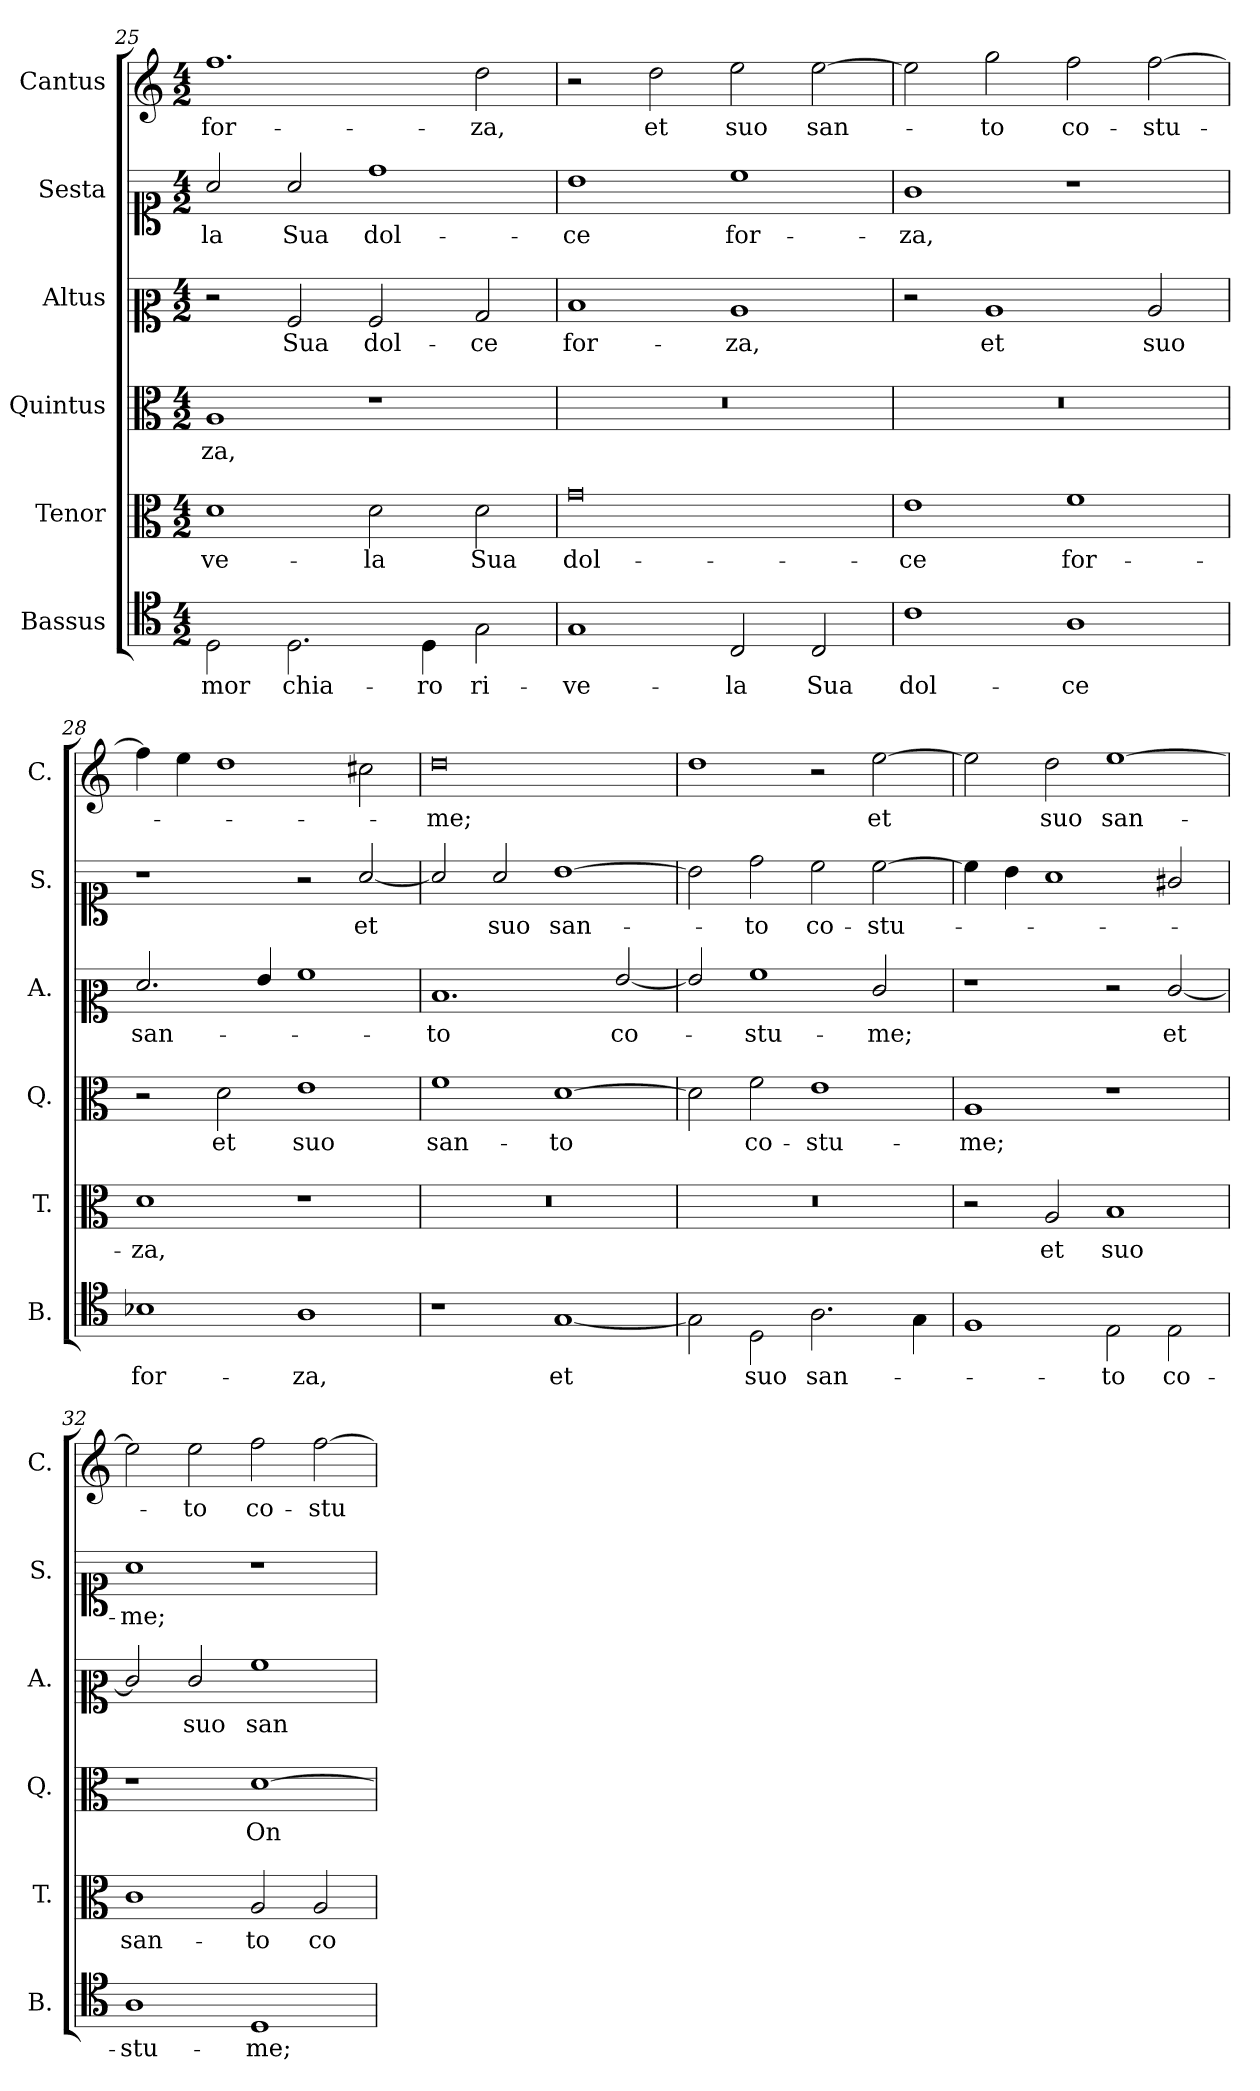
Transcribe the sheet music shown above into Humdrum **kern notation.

**kern	**text	**kern	**text	**kern	**text	**kern	**text	**kern	**text	**kern	**text
*part6	*part6	*part5	*part5	*part4	*part4	*part3	*part3	*part2	*part2	*part1	*part1
*staff6	*staff6	*staff5	*staff5	*staff4	*staff4	*staff3	*staff3	*staff2	*staff2	*staff1	*staff1
*I"Bassus	*	*I"Tenor	*	*I"Quintus	*	*I"Altus	*	*I"Sesta	*	*I"Cantus	*
*I'B.	*	*I'T.	*	*I'Q.	*	*I'A.	*	*I'S.	*	*I'C.	*
*clefC4	*	*clefC3	*	*clefC3	*	*clefC2	*	*clefC1	*	*clefG2	*
*k[]	*	*k[]	*	*k[]	*	*k[]	*	*k[]	*	*k[]	*
*M4/2	*	*M4/2	*	*M4/2	*	*M4/2	*	*M4/2	*	*M4/2	*
=25	=25	=25	=25	=25	=25	=25	=25	=25	=25	=25	=25
!	!LO:LY:b	!	!LO:LY:b	!	!LO:LY:b	!	!	!	!LO:LY:b	!	!LO:LY:b
2D\	-mor	1d	-ve-	1A	-za,	2r	.	2a/	-la	1.ff	for-
!	!LO:LY:b	!	!	!	!	!	!LO:LY:b	!	!LO:LY:b	!	!
2.D\	chia-	.	.	.	.	2A/	Sua	2a/	Sua	.	.
!	!	!	!LO:LY:b	!	!	!	!LO:LY:b	!	!LO:LY:b	!	!
.	.	2d\	-la	1r	.	2A/	dol-	1dd	dol-	.	.
!	!LO:LY:b	!	!	!	!	!	!	!	!	!	!
4D\	-ro	.	.	.	.	.	.	.	.	.	.
!	!LO:LY:b	!	!LO:LY:b	!	!	!	!LO:LY:b	!	!	!	!LO:LY:b
2G\	ri-	2d\	Sua	.	.	2B/	-ce	.	.	2dd\	-za,
!!LO:PB:g=z
=26	=26	=26	=26	=26	=26	=26	=26	=26	=26	=26	=26
!	!LO:LY:b	!	!LO:LY:b	!	!	!	!LO:LY:b	!	!LO:LY:b	!	!
1G	-ve-	0g	dol-	0r	.	1d	for-	1b	-ce	2r	.
!	!	!	!	!	!	!	!	!	!	!	!LO:LY:b
.	.	.	.	.	.	.	.	.	.	2dd\	et
!	!LO:LY:b	!	!	!	!	!	!LO:LY:b	!	!LO:LY:b	!	!LO:LY:b
2C/	-la	.	.	.	.	1c	-za,	1cc	for-	2ee\	suo
!	!LO:LY:b	!	!	!	!	!	!	!	!	!	!LO:LY:b
2C/	Sua	.	.	.	.	.	.	.	.	[2ee\	san-
=27	=27	=27	=27	=27	=27	=27	=27	=27	=27	=27	=27
!	!LO:LY:b	!	!LO:LY:b	!	!	!	!	!	!LO:LY:b	!	!
1c	dol-	1e	-ce	0r	.	2r	.	1g	-za,	2ee\]	.
!	!	!	!	!	!	!	!LO:LY:b	!	!	!	!LO:LY:b
.	.	.	.	.	.	1c	et	.	.	2gg\	-to
!	!LO:LY:b	!	!LO:LY:b	!	!	!	!	!	!	!	!LO:LY:b
1A	-ce	1f	for-	.	.	.	.	1r	.	2ff\	co-
!	!	!	!	!	!	!	!LO:LY:b	!	!	!	!LO:LY:b
.	.	.	.	.	.	2c/	suo	.	.	[2ff\	-stu-
=28	=28	=28	=28	=28	=28	=28	=28	=28	=28	=28	=28
!	!LO:LY:b	!	!LO:LY:b	!	!	!	!LO:LY:b	!	!	!	!
1B-X	for-	1d	-za,	2r	.	2.f/	san-	1r	.	4ff\]	.
.	.	.	.	.	.	.	.	.	.	4ee\	.
!	!	!	!	!	!LO:LY:b	!	!	!	!	!	!
.	.	.	.	2d\	et	.	.	.	.	1dd	.
.	.	.	.	.	.	4g/	.	.	.	.	.
!	!LO:LY:b	!	!	!	!LO:LY:b	!	!	!	!	!	!
1A	-za,	1r	.	1e	suo	1a	.	2r	.	.	.
!	!	!	!	!	!	!	!	!	!LO:LY:b	!	!
.	.	.	.	.	.	.	.	[2a/	et	2cc#X\	.
=29	=29	=29	=29	=29	=29	=29	=29	=29	=29	=29	=29
!	!	!	!	!	!LO:LY:b	!	!LO:LY:b	!	!	!	!LO:LY:b
1r	.	0r	.	1f	san-	1.d	-to	2a/]	.	0dd	-me;
!	!	!	!	!	!	!	!	!	!LO:LY:b	!	!
.	.	.	.	.	.	.	.	2a/	suo	.	.
!	!LO:LY:b	!	!	!	!LO:LY:b	!	!	!	!LO:LY:b	!	!
[1G	et	.	.	[1d	-to	.	.	[1b	san-	.	.
!	!	!	!	!	!	!	!LO:LY:b	!	!	!	!
.	.	.	.	.	.	[2g/	co-	.	.	.	.
=30	=30	=30	=30	=30	=30	=30	=30	=30	=30	=30	=30
2G\]	.	0r	.	2d\]	.	2g/]	.	2b\]	.	1dd	.
!	!LO:LY:b	!	!	!	!LO:LY:b	!	!LO:LY:b	!	!LO:LY:b	!	!
2D\	suo	.	.	2f\	co-	1a	-stu-	2dd\	-to	.	.
!	!LO:LY:b	!	!	!	!LO:LY:b	!	!	!	!LO:LY:b	!	!
2.A\	san-	.	.	1e	-stu-	.	.	2cc\	co-	2r	.
!	!	!	!	!	!	!	!LO:LY:b	!	!LO:LY:b	!	!LO:LY:b
.	.	.	.	.	.	2e/	-me;	[2cc\	-stu-	[2ee\	et
4G\	.	.	.	.	.	.	.	.	.	.	.
=31	=31	=31	=31	=31	=31	=31	=31	=31	=31	=31	=31
!	!	!	!	!	!LO:LY:b	!	!	!	!	!	!
1F	.	2r	.	1A	-me;	1r	.	4cc\]	.	2ee\]	.
.	.	.	.	.	.	.	.	4b\	.	.	.
!	!	!	!LO:LY:b	!	!	!	!	!	!	!	!LO:LY:b
.	.	2A/	et	.	.	.	.	1a	.	2dd\	suo
!	!LO:LY:b	!	!LO:LY:b	!	!	!	!	!	!	!	!LO:LY:b
2E\	-to	1B	suo	1r	.	2r	.	.	.	[1ee	san-
!	!LO:LY:b	!	!	!	!	!	!LO:LY:b	!	!	!	!
2E\	co-	.	.	.	.	[2e/	et	2g#X/	.	.	.
!!LO:LB:g=z
=32	=32	=32	=32	=32	=32	=32	=32	=32	=32	=32	=32
!	!LO:LY:b	!	!LO:LY:b	!	!	!	!	!	!LO:LY:b	!	!
1A	-stu-	1c	san-	1r	.	2e/]	.	1a	-me;	2ee\]	.
!	!	!	!	!	!	!	!LO:LY:b	!	!	!	!LO:LY:b
.	.	.	.	.	.	2e/	suo	.	.	2ee\	-to
!	!LO:LY:b	!	!LO:LY:b	!	!LO:LY:b	!	!LO:LY:b	!	!	!	!LO:LY:b
1D	-me;	2A/	-to	[1d	On-	1a	san-	1r	.	2ff\	co-
!	!	!	!LO:LY:b	!	!	!	!	!	!	!	!LO:LY:b
.	.	2A/	co-	.	.	.	.	.	.	[2ff\	-stu-
=	=	=	=	=	=	=	=	=	=	=	=
*-	*-	*-	*-	*-	*-	*-	*-	*-	*-	*-	*-
